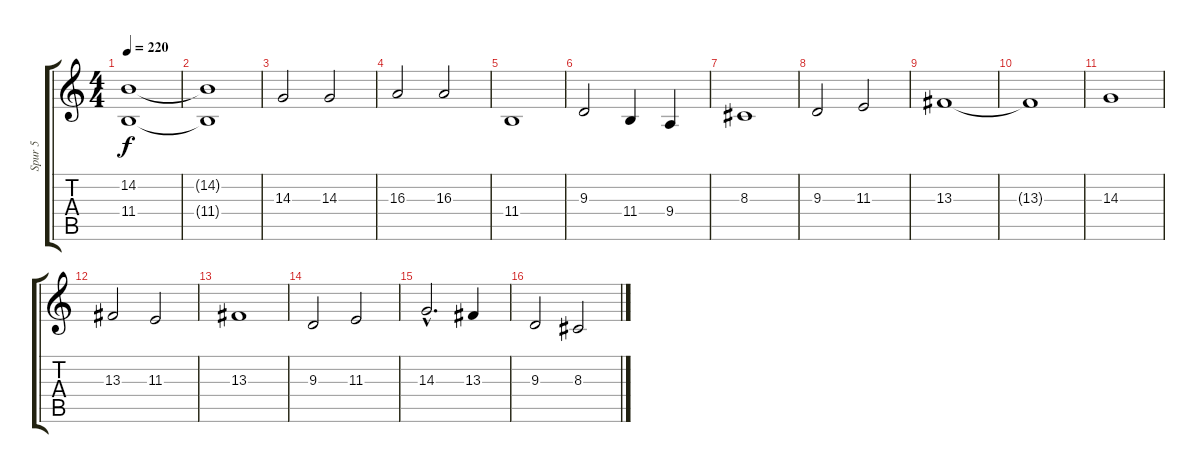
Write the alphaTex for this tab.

\track ("Spur 5" "Spur 5") {instrument choiraahs}
\staff {score tabs}
\tuning (D4 A3 F3 C3 G2 D2) {hide}
\ts (4 4)
\tempo 220
\clef g2
\ks c
(14.2 11.4).1{dy f} |
(14.2{t} 11.4{t}).1 |
14.3.2 14.3.2 |
16.3.2 16.3.2 |
11.4.1 |
9.3.2 11.4.4 9.4.4 |
8.3.1 |
9.3.2 11.3.2 |
13.3.1 |
13.3{t}.1 |
14.3.1 |
13.3.2 11.3.2 |
13.3.1 |
9.3.2 11.3.2 |
14.3{hac}.2{d} 13.3.4 |
9.3.2 8.3.2
